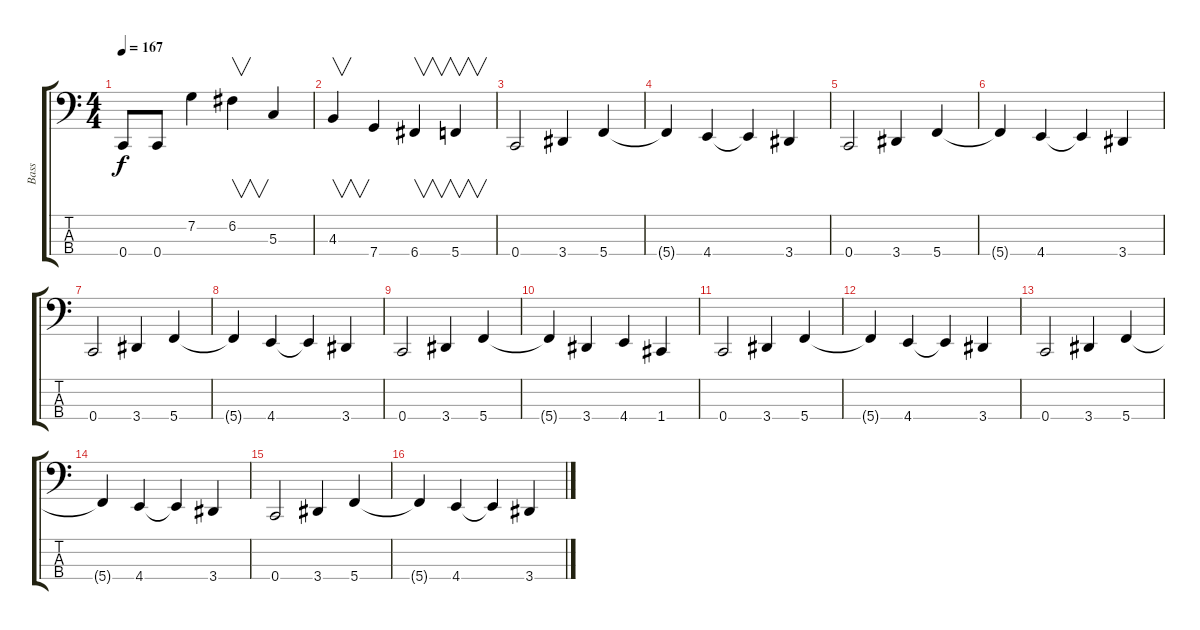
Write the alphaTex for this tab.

\track ("Bass" "Bass") {instrument electricbasspick}
\staff {score tabs}
\tuning (F2 C2 G1 C1) {hide}
\ts (4 4)
\tempo 167
\clef f4
\ks c
0.4.8{dy f} 0.4.8 7.2.4 6.2.4{v} 5.3.4 |
4.3.4{v} 7.4.4 6.4.4{v} 5.4.4{v} |
0.4.2 3.4.4 5.4.4 |
5.4{t}.4 4.4.4 4.4{t}.4 3.4.4 |
0.4.2 3.4.4 5.4.4 |
5.4{t}.4 4.4.4 4.4{t}.4 3.4.4 |
0.4.2 3.4.4 5.4.4 |
5.4{t}.4 4.4.4 4.4{t}.4 3.4.4 |
0.4.2 3.4.4 5.4.4 |
5.4{t}.4 3.4.4 4.4.4 1.4.4 |
0.4.2 3.4.4 5.4.4 |
5.4{t}.4 4.4.4 4.4{t}.4 3.4.4 |
0.4.2 3.4.4 5.4.4 |
5.4{t}.4 4.4.4 4.4{t}.4 3.4.4 |
0.4.2 3.4.4 5.4.4 |
5.4{t}.4 4.4.4 4.4{t}.4 3.4.4
